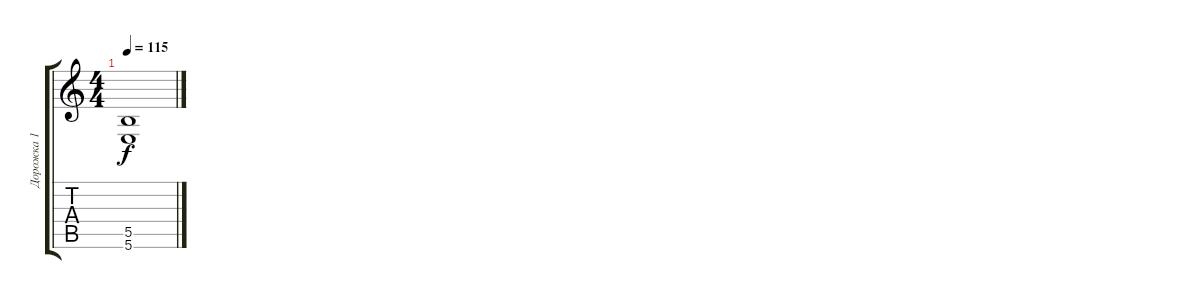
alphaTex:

\track ("Дорожка 1" "Дорожка 1") {instrument distortionguitar}
\staff {score tabs}
\tuning (Db4 Ab3 E3 B2 Gb2 B1) {hide}
\ts (4 4)
\tempo 115
\clef g2
\ks c
(5.5 5.6).1{dy f}
